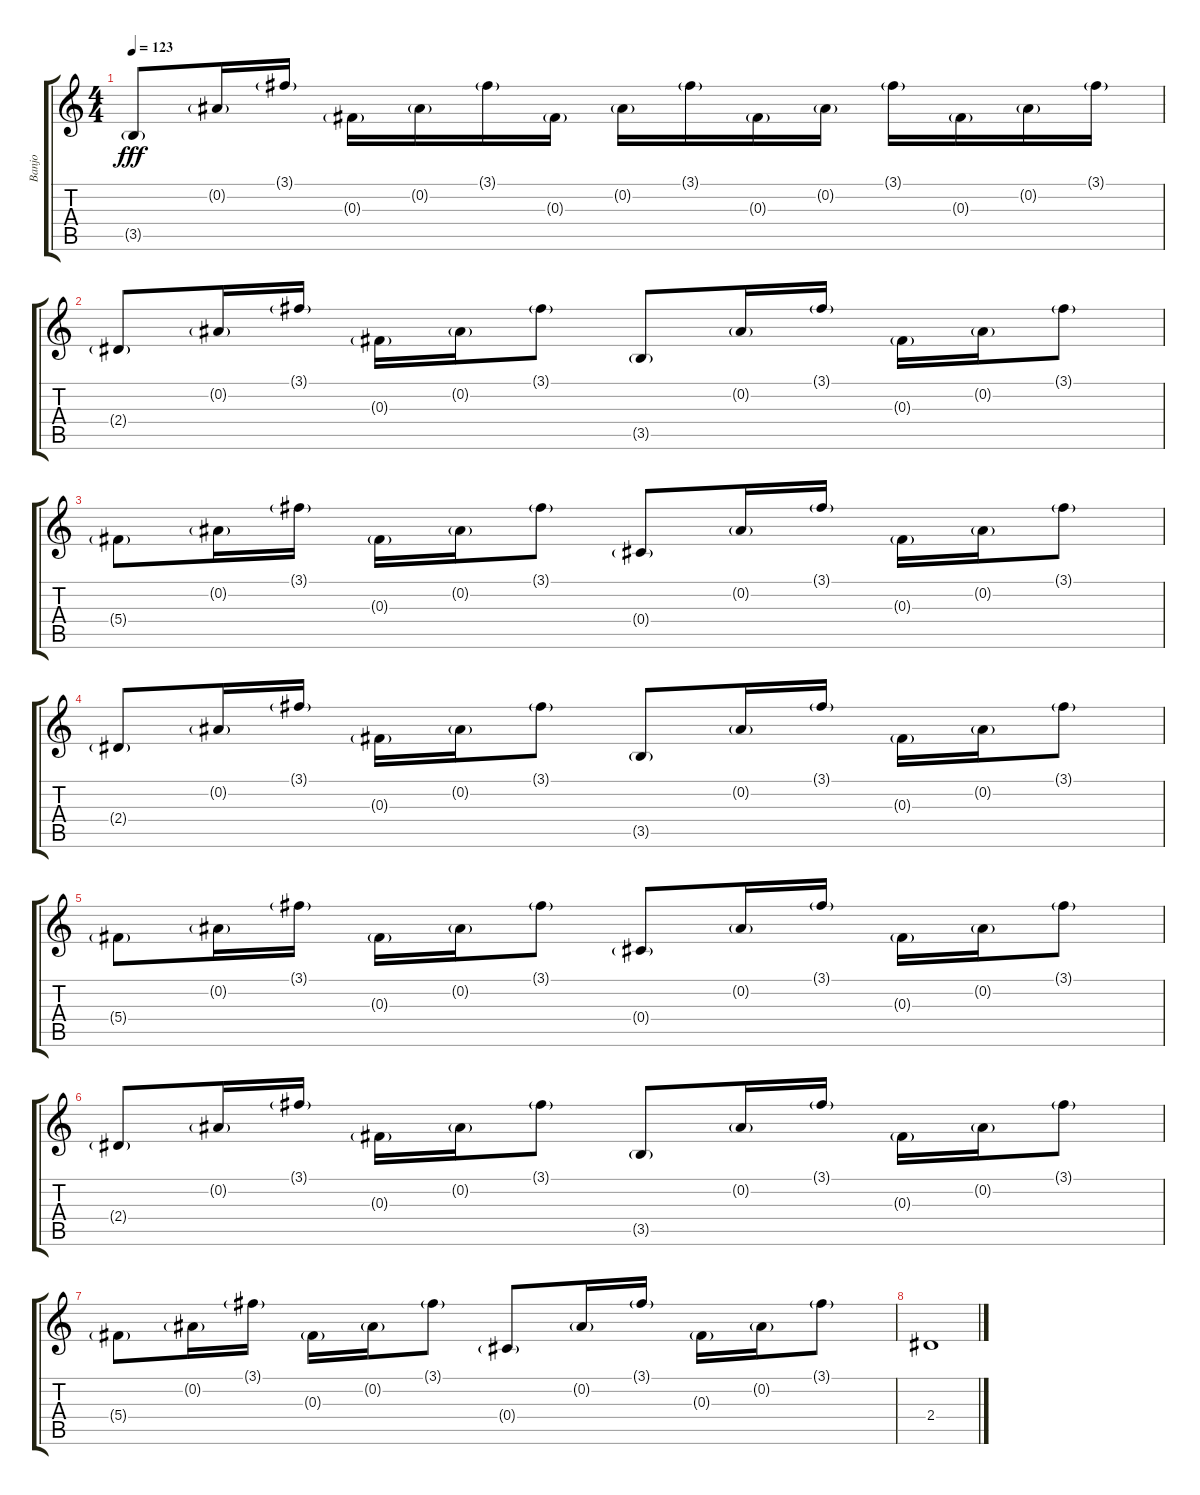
\track ("Banjo" "Banjo") {instrument banjo}
\staff {score tabs}
\tuning (Eb4 Bb3 Gb3 Db3 Ab2 Eb2) {hide}
\displaytranspose 12
\ts (4 4)
\tempo 123
\clef g2
\ks c
3.5{g}.8{dy fff} 0.2{g}.16 3.1{g}.16 0.3{g}.16 0.2{g}.16 3.1{g}.16 0.3{g}.16 0.2{g}.16 3.1{g}.16 0.3{g}.16 0.2{g}.16 3.1{g}.16 0.3{g}.16 0.2{g}.16 3.1{g}.16 |
2.4{g}.8 0.2{g}.16 3.1{g}.16 0.3{g}.16 0.2{g}.16 3.1{g}.8 3.5{g}.8 0.2{g}.16 3.1{g}.16 0.3{g}.16 0.2{g}.16 3.1{g}.8 |
5.4{g}.8 0.2{g}.16 3.1{g}.16 0.3{g}.16 0.2{g}.16 3.1{g}.8 0.4{g}.8 0.2{g}.16 3.1{g}.16 0.3{g}.16 0.2{g}.16 3.1{g}.8 |
2.4{g}.8 0.2{g}.16 3.1{g}.16 0.3{g}.16 0.2{g}.16 3.1{g}.8 3.5{g}.8 0.2{g}.16 3.1{g}.16 0.3{g}.16 0.2{g}.16 3.1{g}.8 |
5.4{g}.8 0.2{g}.16 3.1{g}.16 0.3{g}.16 0.2{g}.16 3.1{g}.8 0.4{g}.8 0.2{g}.16 3.1{g}.16 0.3{g}.16 0.2{g}.16 3.1{g}.8 |
2.4{g}.8 0.2{g}.16 3.1{g}.16 0.3{g}.16 0.2{g}.16 3.1{g}.8 3.5{g}.8 0.2{g}.16 3.1{g}.16 0.3{g}.16 0.2{g}.16 3.1{g}.8 |
5.4{g}.8 0.2{g}.16 3.1{g}.16 0.3{g}.16 0.2{g}.16 3.1{g}.8 0.4{g}.8 0.2{g}.16 3.1{g}.16 0.3{g}.16 0.2{g}.16 3.1{g}.8 |
2.4.1
